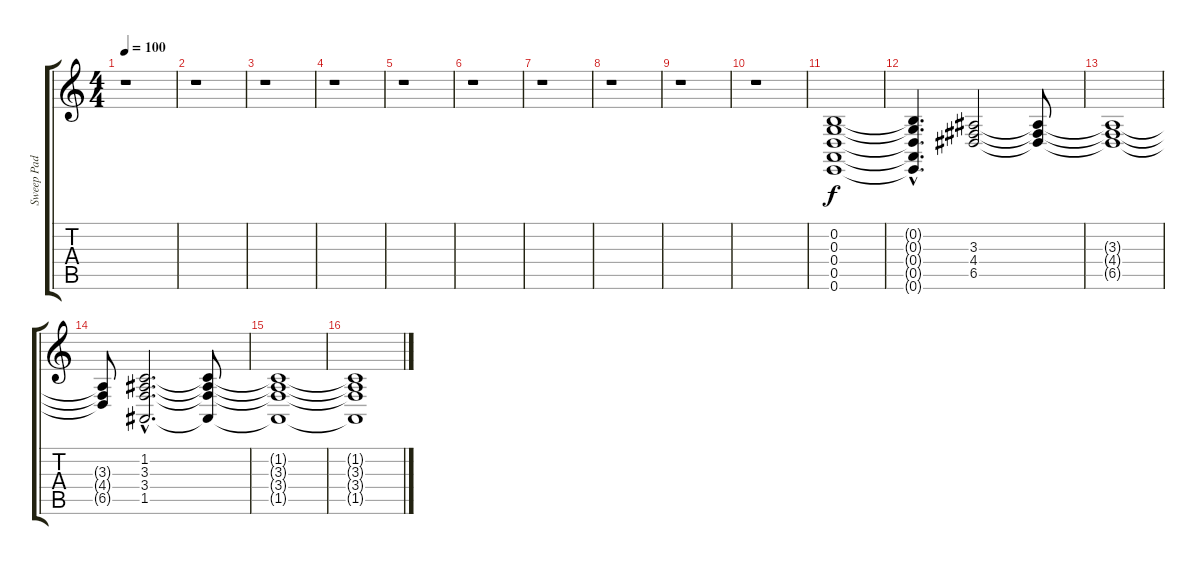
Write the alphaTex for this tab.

\track ("Sweep Pad" "Sweep Pad") {instrument pad2warm}
\staff {score tabs}
\tuning (E4 B3 G3 D3 A2 E2) {hide}
\ts (4 4)
\tempo 100
\clef g2
\ks c
r.1{dy f} |
r.1 |
r.1 |
r.1 |
r.1 |
r.1 |
r.1 |
r.1 |
r.1 |
r.1 |
(0.2 0.3 0.4 0.5 0.6).1 |
(0.2{hac t} 0.3{hac t} 0.4{hac t} 0.5{hac t} 0.6{hac t}).4{d} (3.3 4.4 6.5).2 (3.3{t} 4.4{t} 6.5{t}).8 |
(3.3{t} 4.4{t} 6.5{t}).1 |
(3.3{t} 4.4{t} 6.5{t}).8 (1.2{hac} 3.3{hac} 3.4{hac} 1.5{hac}).2{d} (1.2{t} 3.3{t} 3.4{t} 1.5{t}).8 |
(1.2{t} 3.3{t} 3.4{t} 1.5{t}).1 |
(1.2{t} 3.3{t} 3.4{t} 1.5{t}).1
